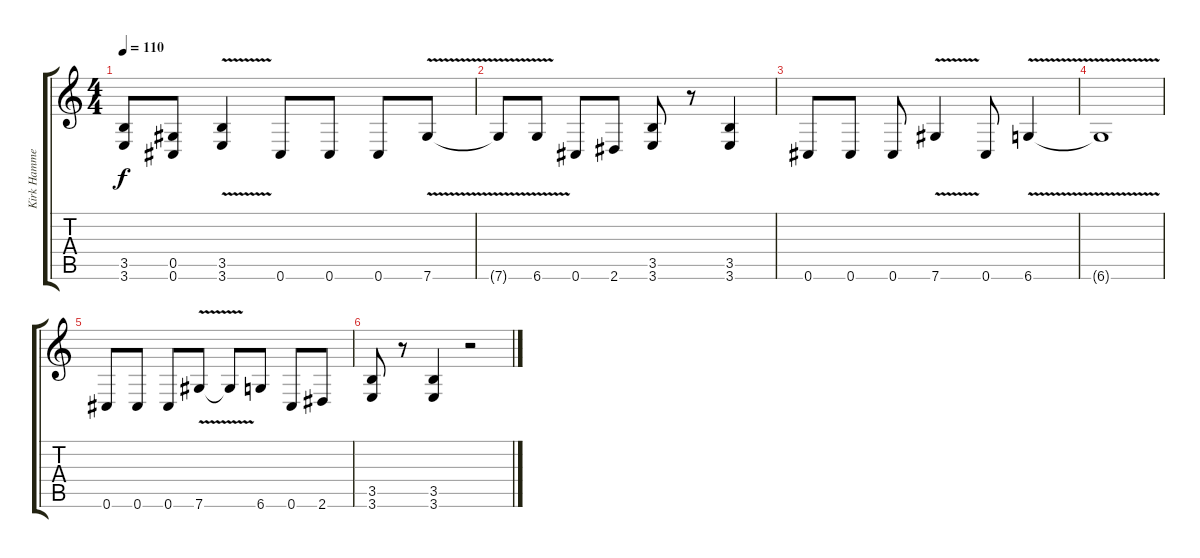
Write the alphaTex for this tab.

\track ("Kirk Hammett - Lead Guitar" "Kirk Hamme") {instrument distortionguitar}
\staff {score tabs}
\tuning (Eb4 Bb3 Gb3 Db3 Ab2 Db2) {hide}
\ts (4 4)
\tempo 110
\clef g2
\ks c
(3.5 3.6).8{dy f} (0.5 0.6).8 (3.5{v} 3.6{v}).4 0.6.8 0.6.8 0.6.8 7.6{v}.8 |
7.6{t}.8 6.6{v}.8 0.6.8 2.6.8 (3.5 3.6).8 r.8 (3.5 3.6).4 |
0.6.8 0.6.8 0.6.8 7.6{v}.4 0.6.8 6.6{v}.4 |
6.6{t}.1 |
0.6.8 0.6.8 0.6.8 7.6{v}.8 7.6{t}.8 6.6.8 0.6.8 2.6.8 |
(3.5 3.6).8 r.8 (3.5 3.6).4 r.2
